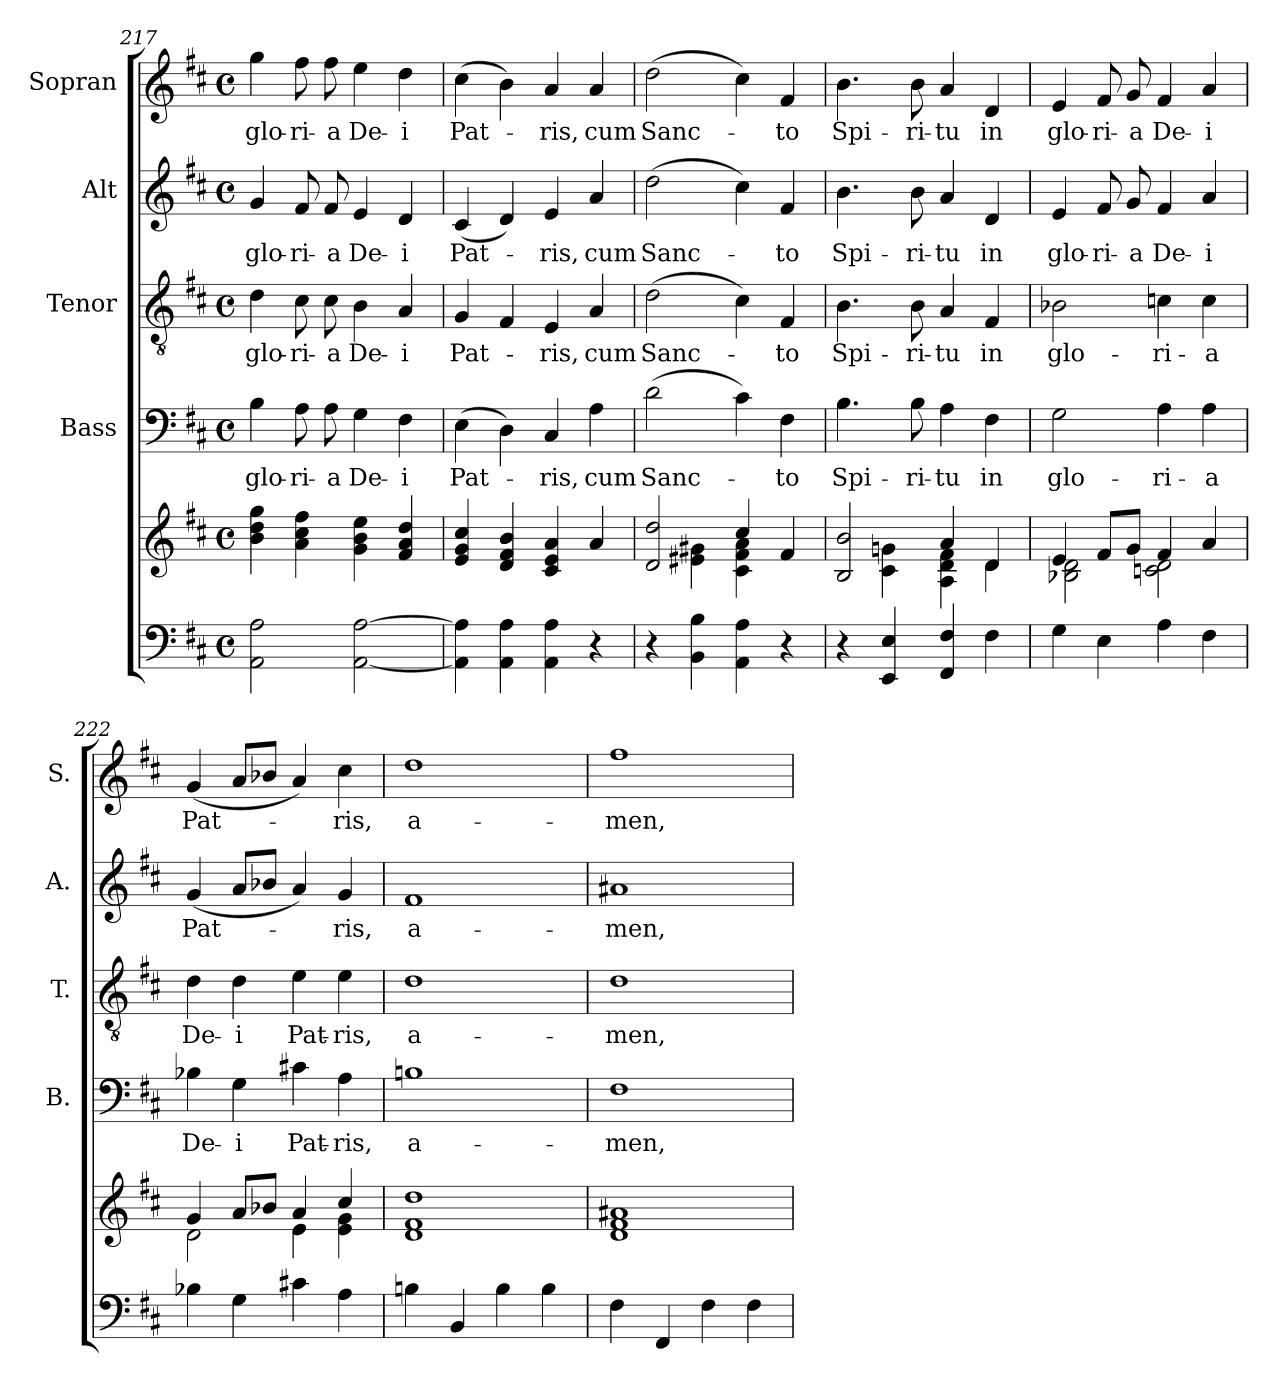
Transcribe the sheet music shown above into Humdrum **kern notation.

**kern	**kern	**kern	**text	**kern	**text	**kern	**text	**kern	**text
*part5	*part5	*part4	*part4	*part3	*part3	*part2	*part2	*part1	*part1
*staff6	*staff5	*staff4	*staff4	*staff3	*staff3	*staff2	*staff2	*staff1	*staff1
*	*	*I"Bass	*	*I"Tenor	*	*I"Alt	*	*I"Sopran	*
*	*	*I'B.	*	*I'T.	*	*I'A.	*	*I'S.	*
*clefF4	*clefG2	*clefF4	*	*clefGv2	*	*clefG2	*	*clefG2	*
*k[f#c#]	*k[f#c#]	*k[f#c#]	*	*k[f#c#]	*	*k[f#c#]	*	*k[f#c#]	*
*D:	*D:	*D:	*	*D:	*	*D:	*	*D:	*
*M4/4	*M4/4	*M4/4	*	*M4/4	*	*M4/4	*	*M4/4	*
*met(c)	*met(c)	*met(c)	*	*met(c)	*	*met(c)	*	*met(c)	*
=217	=217	=217	=217	=217	=217	=217	=217	=217	=217
!	!	!	!LO:LY:b	!	!LO:LY:b	!	!LO:LY:b	!	!LO:LY:b
2AA\ 2A\	4b\ 4dd\ 4gg\	4B\	glo-	4d\	glo-	4g/	glo-	4gg\	glo-
!	!	!	!LO:LY:b	!	!LO:LY:b	!	!LO:LY:b	!	!LO:LY:b
.	4a\ 4cc#\ 4ff#\	8A\	-ri-	8c#\	-ri-	8f#/	-ri-	8ff#\	-ri-
!	!	!	!LO:LY:b	!	!LO:LY:b	!	!LO:LY:b	!	!LO:LY:b
.	.	8A\	-a	8c#\	-a	8f#/	-a	8ff#\	-a
!	!	!	!LO:LY:b	!	!LO:LY:b	!	!LO:LY:b	!	!LO:LY:b
[2AA\ [2A\	4g\ 4b\ 4ee\	4G\	De-	4B\	De-	4e/	De-	4ee\	De-
!	!	!	!LO:LY:b	!	!LO:LY:b	!	!LO:LY:b	!	!LO:LY:b
.	4f#/ 4a/ 4dd/	4F#\	-i	4A/	-i	4d/	-i	4dd\	-i
=218	=218	=218	=218	=218	=218	=218	=218	=218	=218
!	!	!	!LO:LY:b	!	!LO:LY:b	!	!LO:LY:b	!	!LO:LY:b
4AA\] 4A\]	4e/ 4g/ 4cc#/	(>4E\	Pat-	4G/	Pat-	(<4c#/	Pat-	(>4cc#\	Pat-
4AA\ 4A\	4d/ 4f#/ 4b/	4D\)	.	4F#/	.	4d/)	.	4b\)	.
!	!	!	!LO:LY:b	!	!LO:LY:b	!	!LO:LY:b	!	!LO:LY:b
4AA\ 4A\	4c#/ 4e/ 4a/	4C#/	-ris,	4E/	-ris,	4e/	-ris,	4a/	-ris,
!	!	!	!LO:LY:b	!	!LO:LY:b	!	!LO:LY:b	!	!LO:LY:b
4r	4a/	4A\	cum	4A/	cum	4a/	cum	4a/	cum
=219	=219	=219	=219	=219	=219	=219	=219	=219	=219
*	*^	*	*	*	*	*	*	*	*
!	!	!	!	!LO:LY:b	!	!LO:LY:b	!	!LO:LY:b	!	!LO:LY:b
4r	2d/ 2dd/	4ryy	(>2d\	Sanc-	(>2d\	Sanc-	(>2dd\	Sanc-	(>2dd\	Sanc-
4BB\ 4B\	.	4e#X\ 4g#X\	.	.	.	.	.	.	.	.
4AA\ 4A\	4cc#/	4c#\ 4f#\ 4a\	4c#\)	.	4c#\)	.	4cc#\)	.	4cc#\)	.
!	!	!	!	!LO:LY:b	!	!LO:LY:b	!	!LO:LY:b	!	!LO:LY:b
4r	4f#/	4ryy	4F#\	-to	4F#/	-to	4f#/	-to	4f#/	-to
=220	=220	=220	=220	=220	=220	=220	=220	=220	=220	=220
!	!	!	!	!LO:LY:b	!	!LO:LY:b	!	!LO:LY:b	!	!LO:LY:b
4r	2B/ 2b/	4ryy	4.B\	Spi-	4.B\	Spi-	4.b\	Spi-	4.b\	Spi-
4EE/ 4E/	.	4c#\ 4gn\	.	.	.	.	.	.	.	.
!	!	!	!	!LO:LY:b	!	!LO:LY:b	!	!LO:LY:b	!	!LO:LY:b
.	.	.	8B\	-ri-	8B\	-ri-	8b\	-ri-	8b\	-ri-
!	!	!	!	!LO:LY:b	!	!LO:LY:b	!	!LO:LY:b	!	!LO:LY:b
4FF#/ 4F#/	4a/	4A\ 4d\ 4f#\	4A\	-tu	4A/	-tu	4a/	-tu	4a/	-tu
!	!	!	!	!LO:LY:b	!	!LO:LY:b	!	!LO:LY:b	!	!LO:LY:b
4F#\	4d/	4d\	4F#\	in	4F#/	in	4d/	in	4d/	in
=221	=221	=221	=221	=221	=221	=221	=221	=221	=221	=221
!	!	!	!	!LO:LY:b	!	!LO:LY:b	!	!LO:LY:b	!	!LO:LY:b
4G\	4e/	2B-X\ 2d\	2G\	glo-	2B-X\	glo-	4e/	glo-	4e/	glo-
!	!	!	!	!	!	!	!	!LO:LY:b	!	!LO:LY:b
4E\	8f#/L	.	.	.	.	.	8f#/	-ri-	8f#/	-ri-
!	!	!	!	!	!	!	!	!LO:LY:b	!	!LO:LY:b
.	8g/J	.	.	.	.	.	8g/	-a	8g/	-a
!	!	!	!	!LO:LY:b	!	!LO:LY:b	!	!LO:LY:b	!	!LO:LY:b
4A\	4f#/	2cn\ 2d\	4A\	-ri-	4cn\	-ri-	4f#/	De-	4f#/	De-
!	!	!	!	!LO:LY:b	!	!LO:LY:b	!	!LO:LY:b	!	!LO:LY:b
4F#\	4a/	.	4A\	-a	4c\	-a	4a/	-i	4a/	-i
=222	=222	=222	=222	=222	=222	=222	=222	=222	=222	=222
!	!	!	!	!LO:LY:b	!	!LO:LY:b	!	!LO:LY:b	!	!LO:LY:b
4B-X\	4g/	2d\	4B-X\	De-	4d\	De-	(<4g/	Pat-	(<4g/	Pat-
!	!	!	!	!LO:LY:b	!	!LO:LY:b	!	!	!	!
4G\	8a/L	.	4G\	-i	4d\	-i	8a/L	.	8a/L	.
.	8b-X/J	.	.	.	.	.	8b-X/J	.	8b-X/J	.
!	!	!	!	!LO:LY:b	!	!LO:LY:b	!	!	!	!
4c#X\	4a/	4e\	4c#X\	Pat-	4e\	Pat-	4a/)	.	4a/)	.
!	!	!	!	!LO:LY:b	!	!LO:LY:b	!	!LO:LY:b	!	!LO:LY:b
4A\	4cc#/	4e\ 4g\	4A\	-ris,	4e\	-ris,	4g/	-ris,	4cc#\	-ris,
=223	=223	=223	=223	=223	=223	=223	=223	=223	=223	=223
!	!	!	!	!LO:LY:b	!	!LO:LY:b	!	!LO:LY:b	!	!LO:LY:b
*	*v	*v	*	*	*	*	*	*	*	*
4Bn\	1d 1f# 1dd	1Bn	a-	1d	a-	1f#	a-	1dd	a-
4BB/	.	.	.	.	.	.	.	.	.
4B\	.	.	.	.	.	.	.	.	.
4B\	.	.	.	.	.	.	.	.	.
!!LO:PB:g=z
=224	=224	=224	=224	=224	=224	=224	=224	=224	=224
!	!	!	!LO:LY:b	!	!LO:LY:b	!	!LO:LY:b	!	!LO:LY:b
4F#\	1d 1f# 1a#X	1F#	-men,	1d	-men,	1a#X	-men,	1ff#	-men,
4FF#/	.	.	.	.	.	.	.	.	.
4F#\	.	.	.	.	.	.	.	.	.
4F#\	.	.	.	.	.	.	.	.	.
=	=	=	=	=	=	=	=	=	=
*-	*-	*-	*-	*-	*-	*-	*-	*-	*-
